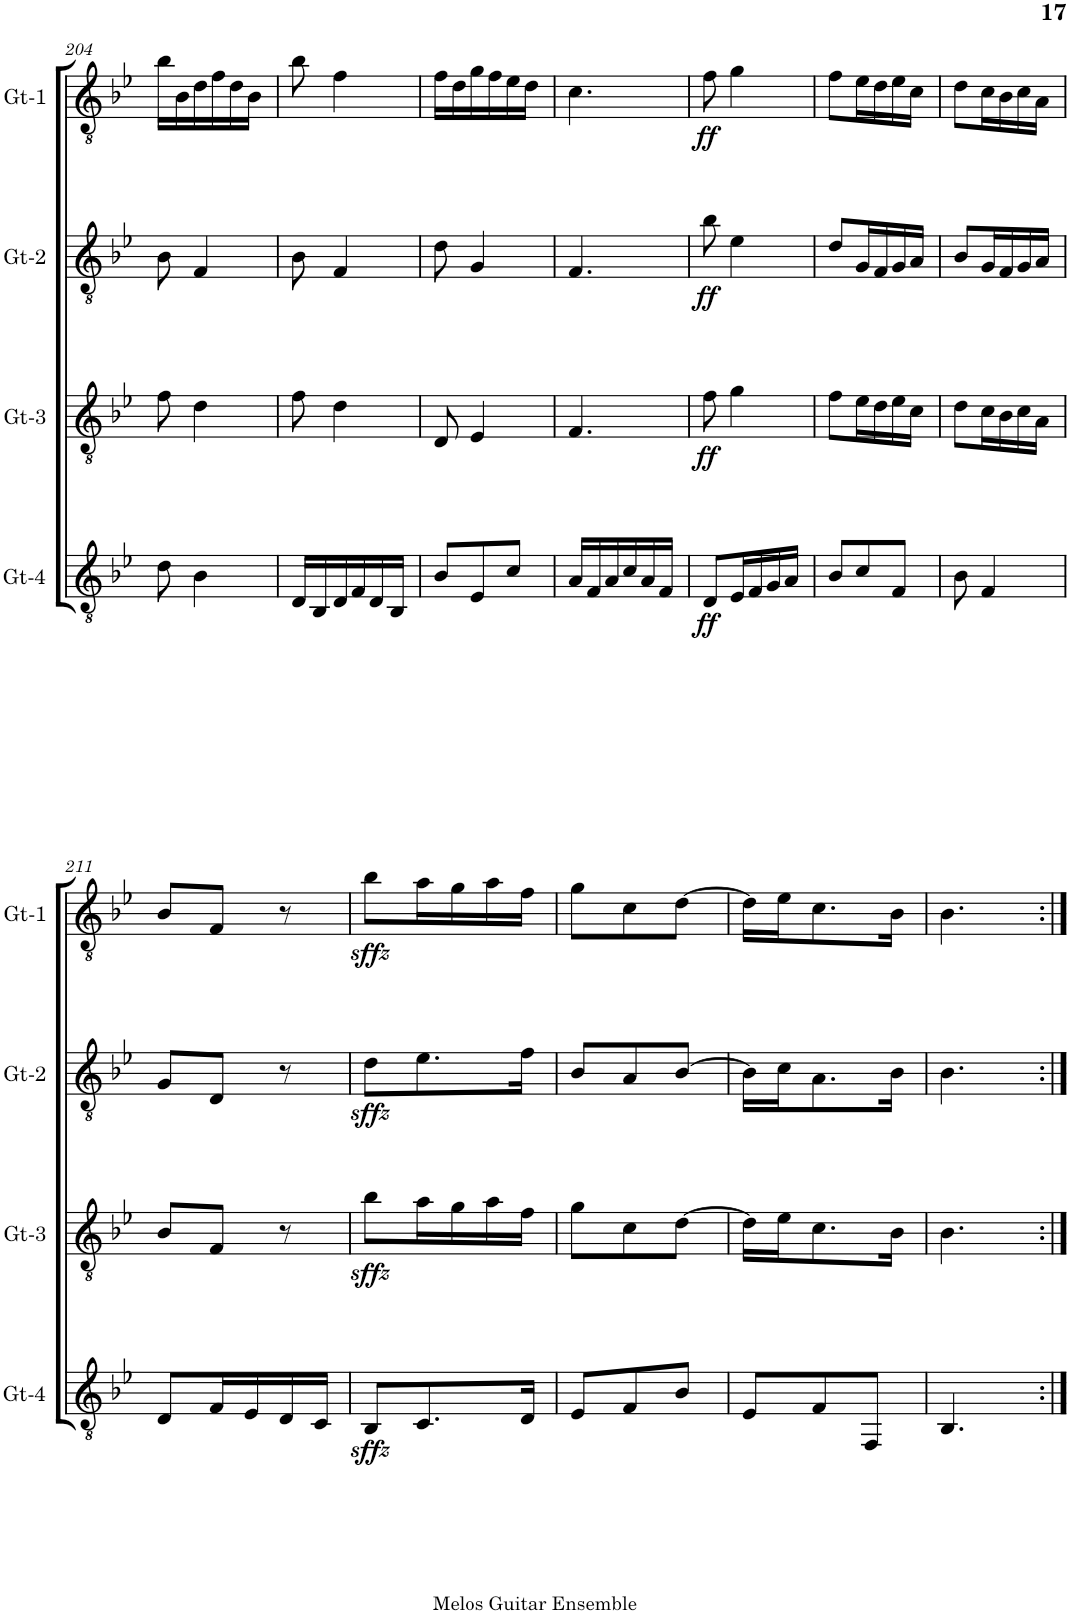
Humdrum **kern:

**kern	**dynam	**kern	**dynam	**kern	**dynam	**kern	**dynam
*part4	*part4	*part3	*part3	*part2	*part2	*part1	*part1
*staff4	*staff4	*staff3	*staff3	*staff2	*staff2	*staff1	*staff1
*I"Gt-4	*	*I"Gt-3	*	*I"Gt-2	*	*I"Gt-1	*
*I'Gt-4	*	*I'Gt-3	*	*I'Gt-2	*	*I'Gt-1	*
!!LO:PB:g=z
*clefGv2	*	*clefGv2	*	*clefGv2	*	*clefGv2	*
*k[b-e-]	*	*k[b-e-]	*	*k[b-e-]	*	*k[b-e-]	*
*M3/8	*	*M3/8	*	*M3/8	*	*M3/8	*
=204	=204	=204	=204	=204	=204	=204	=204
8d\	.	8f\	.	8B-\	.	16b-\LL	.
.	.	.	.	.	.	16B-\	.
4B-\	.	4d\	.	4F/	.	16d\	.
.	.	.	.	.	.	16f\	.
.	.	.	.	.	.	16d\	.
.	.	.	.	.	.	16B-\JJ	.
=205	=205	=205	=205	=205	=205	=205	=205
16D/LL	.	8f\	.	8B-\	.	8b-\	.
16BB-/	.	.	.	.	.	.	.
16D/	.	4d\	.	4F/	.	4f\	.
16F/	.	.	.	.	.	.	.
16D/	.	.	.	.	.	.	.
16BB-/JJ	.	.	.	.	.	.	.
=206	=206	=206	=206	=206	=206	=206	=206
8B-/L	.	8D/	.	8d\	.	16f\LL	.
.	.	.	.	.	.	16d\	.
8E-/	.	4E-/	.	4G/	.	16g\	.
.	.	.	.	.	.	16f\	.
8c/J	.	.	.	.	.	16e-\	.
.	.	.	.	.	.	16d\JJ	.
=207	=207	=207	=207	=207	=207	=207	=207
16A/LL	.	4.F/	.	4.F/	.	4.c\	.
16F/	.	.	.	.	.	.	.
16A/	.	.	.	.	.	.	.
16c/	.	.	.	.	.	.	.
16A/	.	.	.	.	.	.	.
16F/JJ	.	.	.	.	.	.	.
=208	=208	=208	=208	=208	=208	=208	=208
!	!LO:DY:b	!	!LO:DY:b	!	!LO:DY:b	!	!LO:DY:b
8D/L	ff	8f\	ff	8b-\	ff	8f\	ff
16E-/L	.	4g\	.	4e-\	.	4g\	.
16F/	.	.	.	.	.	.	.
16G/	.	.	.	.	.	.	.
16A/JJ	.	.	.	.	.	.	.
=209	=209	=209	=209	=209	=209	=209	=209
8B-/L	.	8f\L	.	8d/L	.	8f\L	.
8c/	.	16e-\L	.	16G/L	.	16e-\L	.
.	.	16d\	.	16F/	.	16d\	.
8F/J	.	16e-\	.	16G/	.	16e-\	.
.	.	16c\JJ	.	16A/JJ	.	16c\JJ	.
=210	=210	=210	=210	=210	=210	=210	=210
8B-\	.	8d\L	.	8B-/L	.	8d\L	.
4F/	.	16c\L	.	16G/L	.	16c\L	.
.	.	16B-\	.	16F/	.	16B-\	.
.	.	16c\	.	16G/	.	16c\	.
.	.	16A\JJ	.	16A/JJ	.	16A\JJ	.
!!LO:LB:g=z
=211	=211	=211	=211	=211	=211	=211	=211
8D/L	.	8B-/L	.	8G/L	.	8B-/L	.
16F/L	.	8F/J	.	8D/J	.	8F/J	.
16E-/	.	.	.	.	.	.	.
16D/	.	8r	.	8r	.	8r	.
16C/JJ	.	.	.	.	.	.	.
=212	=212	=212	=212	=212	=212	=212	=212
!	!LO:DY:b	!	!LO:DY:b	!	!LO:DY:b	!	!LO:DY:b
8BB-/L	sffz	8b-\L	sffz	8d\L	sffz	8b-\L	sffz
8.C/	.	16a\L	.	8.e-\	.	16a\L	.
.	.	16g\	.	.	.	16g\	.
.	.	16a\	.	.	.	16a\	.
16D/Jk	.	16f\JJ	.	16f\Jk	.	16f\JJ	.
=213	=213	=213	=213	=213	=213	=213	=213
8E-/L	.	8g\L	.	8B-/L	.	8g\L	.
8F/	.	8c\	.	8A/	.	8c\	.
8B-/J	.	[8d\J	.	[8B-/J	.	[8d\J	.
=214	=214	=214	=214	=214	=214	=214	=214
8E-/L	.	16d\LL]	.	16B-\LL]	.	16d\LL]	.
.	.	16e-\J	.	16c\J	.	16e-\J	.
8F/	.	8.c\	.	8.A\	.	8.c\	.
8FF/J	.	.	.	.	.	.	.
.	.	16B-\Jk	.	16B-\Jk	.	16B-\Jk	.
=215	=215	=215	=215	=215	=215	=215	=215
4.BB-/	.	4.B-\	.	4.B-\	.	4.B-\	.
=:|!	=:|!	=:|!	=:|!	=:|!	=:|!	=:|!	=:|!
*-	*-	*-	*-	*-	*-	*-	*-
